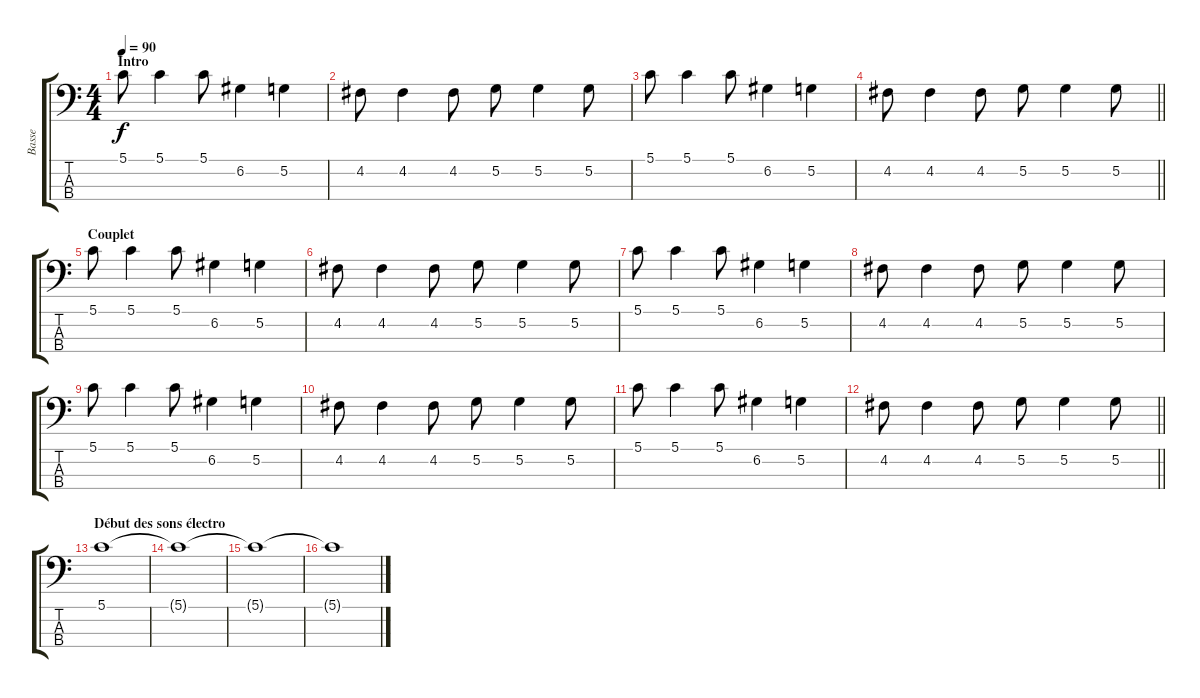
\track ("Basse" "Basse") {instrument electricbassfinger}
\staff {score tabs}
\tuning (G2 D2 A1 E1) {hide}
\ts (4 4)
\section ("" "Intro")
\tempo 90
\clef f4
\ks c
5.1.8{dy f instrument electricbassfinger} 5.1.4 5.1.8 6.2.4 5.2.4 |
4.2.8 4.2.4 4.2.8 5.2.8 5.2.4 5.2.8 |
5.1.8 5.1.4 5.1.8 6.2.4 5.2.4 |
\barLineRight lightlight
4.2.8 4.2.4 4.2.8 5.2.8 5.2.4 5.2.8 |
\section ("" "Couplet")
5.1.8 5.1.4 5.1.8 6.2.4 5.2.4 |
4.2.8 4.2.4 4.2.8 5.2.8 5.2.4 5.2.8 |
5.1.8 5.1.4 5.1.8 6.2.4 5.2.4 |
4.2.8 4.2.4 4.2.8 5.2.8 5.2.4 5.2.8 |
5.1.8 5.1.4 5.1.8 6.2.4 5.2.4 |
4.2.8 4.2.4 4.2.8 5.2.8 5.2.4 5.2.8 |
5.1.8 5.1.4 5.1.8 6.2.4 5.2.4 |
\barLineRight lightlight
4.2.8 4.2.4 4.2.8 5.2.8 5.2.4 5.2.8 |
\section ("" "Début des sons électro")
5.1.1 |
5.1{t}.1 |
5.1{t}.1 |
5.1{t}.1
